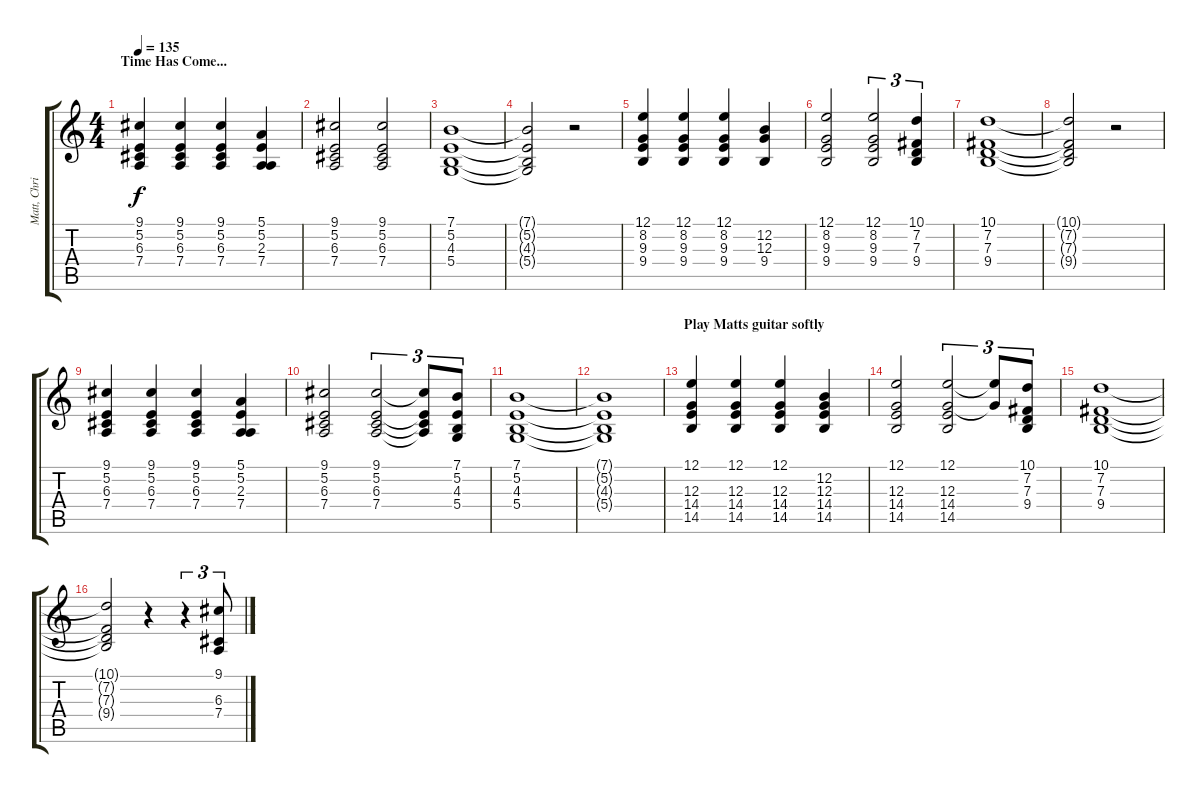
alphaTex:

\track ("Matt, Chris, Dom, Morgan" "Matt, Chri") {instrument choiraahs}
\staff {score tabs}
\tuning (E4 B3 G3 D3 A2 E2) {hide}
\ts (4 4)
\section ("" "Time Has Come...")
\tempo 135
\clef g2
\ks c
(9.1 5.2 6.3 7.4).4{dy f} (9.1 5.2 6.3 7.4).4 (9.1 5.2 6.3 7.4).4 (5.1 5.2 2.3 7.4).4 |
(9.1 5.2 6.3 7.4).2 (9.1 5.2 6.3 7.4).2 |
(7.1 5.2 4.3 5.4).1 |
(7.1{t} 5.2{t} 4.3{t} 5.4{t}).2 r.2 |
(12.1 8.2 9.3 9.4).4 (12.1 8.2 9.3 9.4).4 (12.1 8.2 9.3 9.4).4 (12.2 12.3 9.4).4 |
(12.1 8.2 9.3 9.4).2 (12.1 8.2 9.3 9.4).2{tu (3 2)} (10.1 7.2 7.3 9.4).4{tu (3 2)} |
(10.1 7.2 7.3 9.4).1 |
(10.1{t} 7.2{t} 7.3{t} 9.4{t}).2 r.2 |
(9.1 5.2 6.3 7.4).4 (9.1 5.2 6.3 7.4).4 (9.1 5.2 6.3 7.4).4 (5.1 5.2 2.3 7.4).4 |
(9.1 5.2 6.3 7.4).2 (9.1 5.2 6.3 7.4).2{tu (3 2)} (9.1{t} 5.2{t} 6.3{t} 7.4{t}).8{tu (3 2)} (7.1 5.2 4.3 5.4).8{tu (3 2)} |
(7.1 5.2 4.3 5.4).1 |
(7.1{t} 5.2{t} 4.3{t} 5.4{t}).1 |
\section ("" "Play Matts guitar softly")
(12.1 12.3 14.4 14.5).4 (12.1 12.3 14.4 14.5).4 (12.1 12.3 14.4 14.5).4 (12.2 12.3 14.4 14.5).4 |
(12.1 12.3 14.4 14.5).2 (12.1 12.3 14.4 14.5).2{tu (3 2)} (12.1{t} 12.3{t}).8{tu (3 2)} (10.1 7.2 7.3 9.4).8{tu (3 2)} |
(10.1 7.2 7.3 9.4).1 |
(10.1{t} 7.2{t} 7.3{t} 9.4{t}).2 r.4 r.4{tu (3 2)} (9.1 6.3 7.4).8{tu (3 2)}
